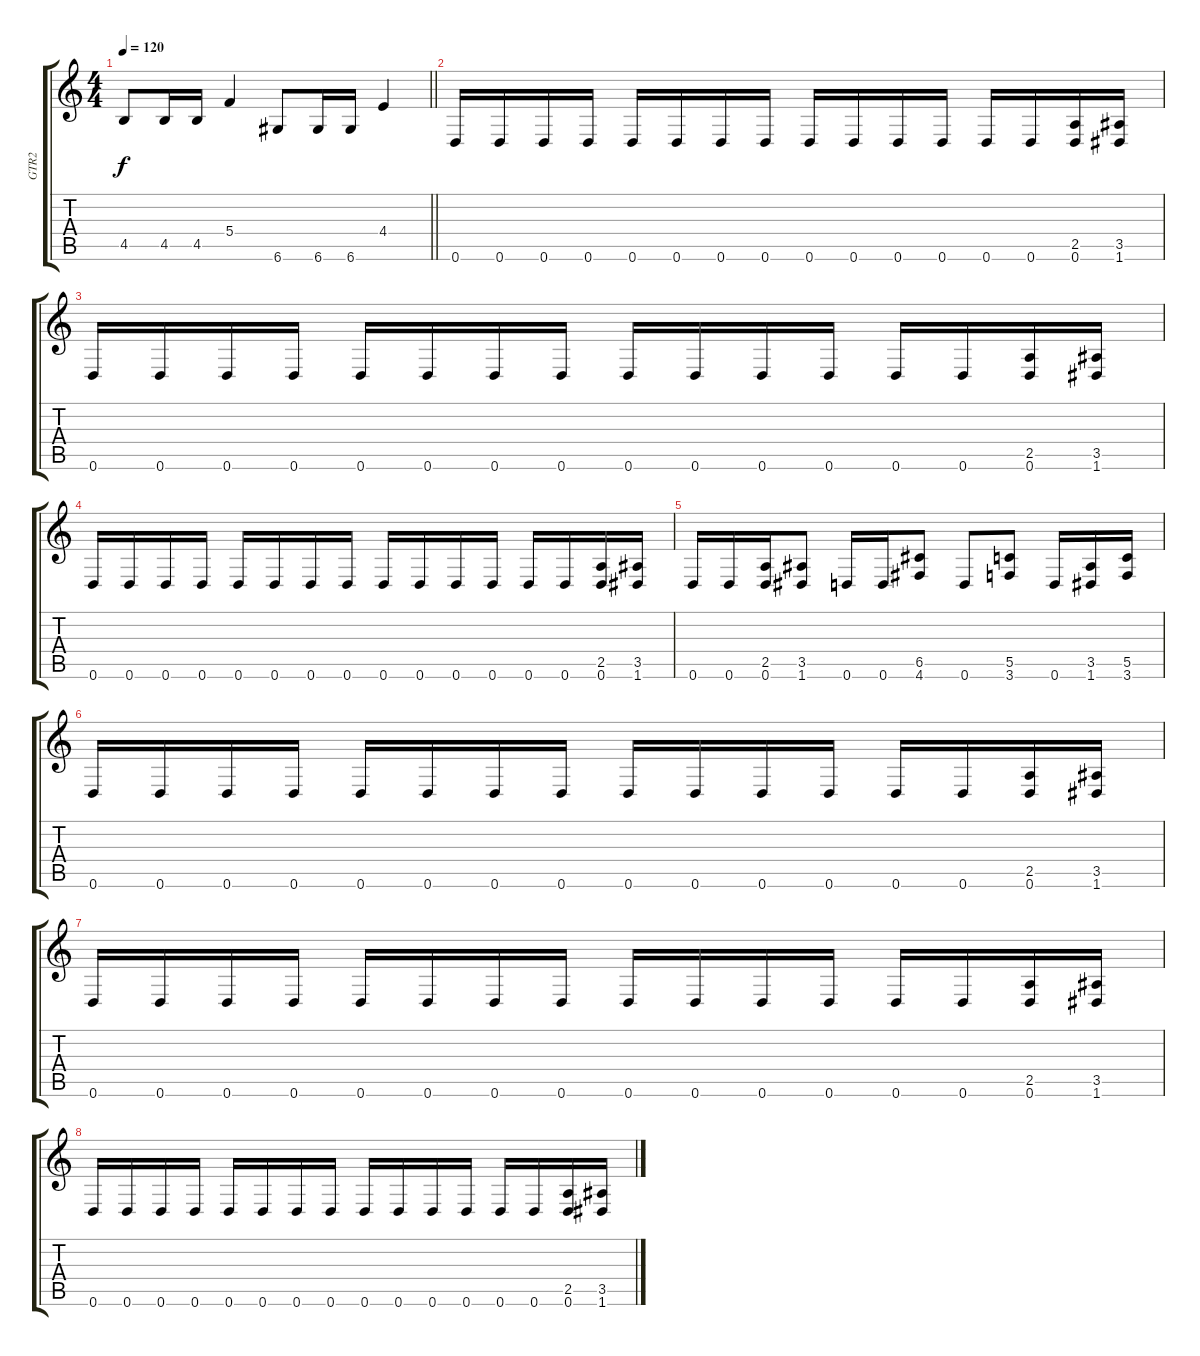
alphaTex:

\track ("GTR2" "GTR2") {instrument overdrivenguitar}
\staff {score tabs}
\tuning (D4 A3 F3 C3 G2 D2) {hide}
\ts (4 4)
\tempo 120
\clef g2
\barLineRight lightlight
\ks c
4.5.8{dy f} 4.5.16 4.5.16 5.4.4 6.6.8 6.6.16 6.6.16 4.4.4 |
0.6.16 0.6.16 0.6.16 0.6.16 0.6.16 0.6.16 0.6.16 0.6.16 0.6.16 0.6.16 0.6.16 0.6.16 0.6.16 0.6.16 (2.5 0.6).16 (3.5 1.6).16 |
0.6.16 0.6.16 0.6.16 0.6.16 0.6.16 0.6.16 0.6.16 0.6.16 0.6.16 0.6.16 0.6.16 0.6.16 0.6.16 0.6.16 (2.5 0.6).16 (3.5 1.6).16 |
0.6.16 0.6.16 0.6.16 0.6.16 0.6.16 0.6.16 0.6.16 0.6.16 0.6.16 0.6.16 0.6.16 0.6.16 0.6.16 0.6.16 (2.5 0.6).16 (3.5 1.6).16 |
0.6.16 0.6.16 (2.5 0.6).16 (3.5 1.6).8 0.6.16 0.6.16 (6.5 4.6).8 0.6.8 (5.5 3.6).8 0.6.16 (3.5 1.6).16 (5.5 3.6).16 |
0.6.16 0.6.16 0.6.16 0.6.16 0.6.16 0.6.16 0.6.16 0.6.16 0.6.16 0.6.16 0.6.16 0.6.16 0.6.16 0.6.16 (2.5 0.6).16 (3.5 1.6).16 |
0.6.16 0.6.16 0.6.16 0.6.16 0.6.16 0.6.16 0.6.16 0.6.16 0.6.16 0.6.16 0.6.16 0.6.16 0.6.16 0.6.16 (2.5 0.6).16 (3.5 1.6).16 |
0.6.16 0.6.16 0.6.16 0.6.16 0.6.16 0.6.16 0.6.16 0.6.16 0.6.16 0.6.16 0.6.16 0.6.16 0.6.16 0.6.16 (2.5 0.6).16 (3.5 1.6).16
